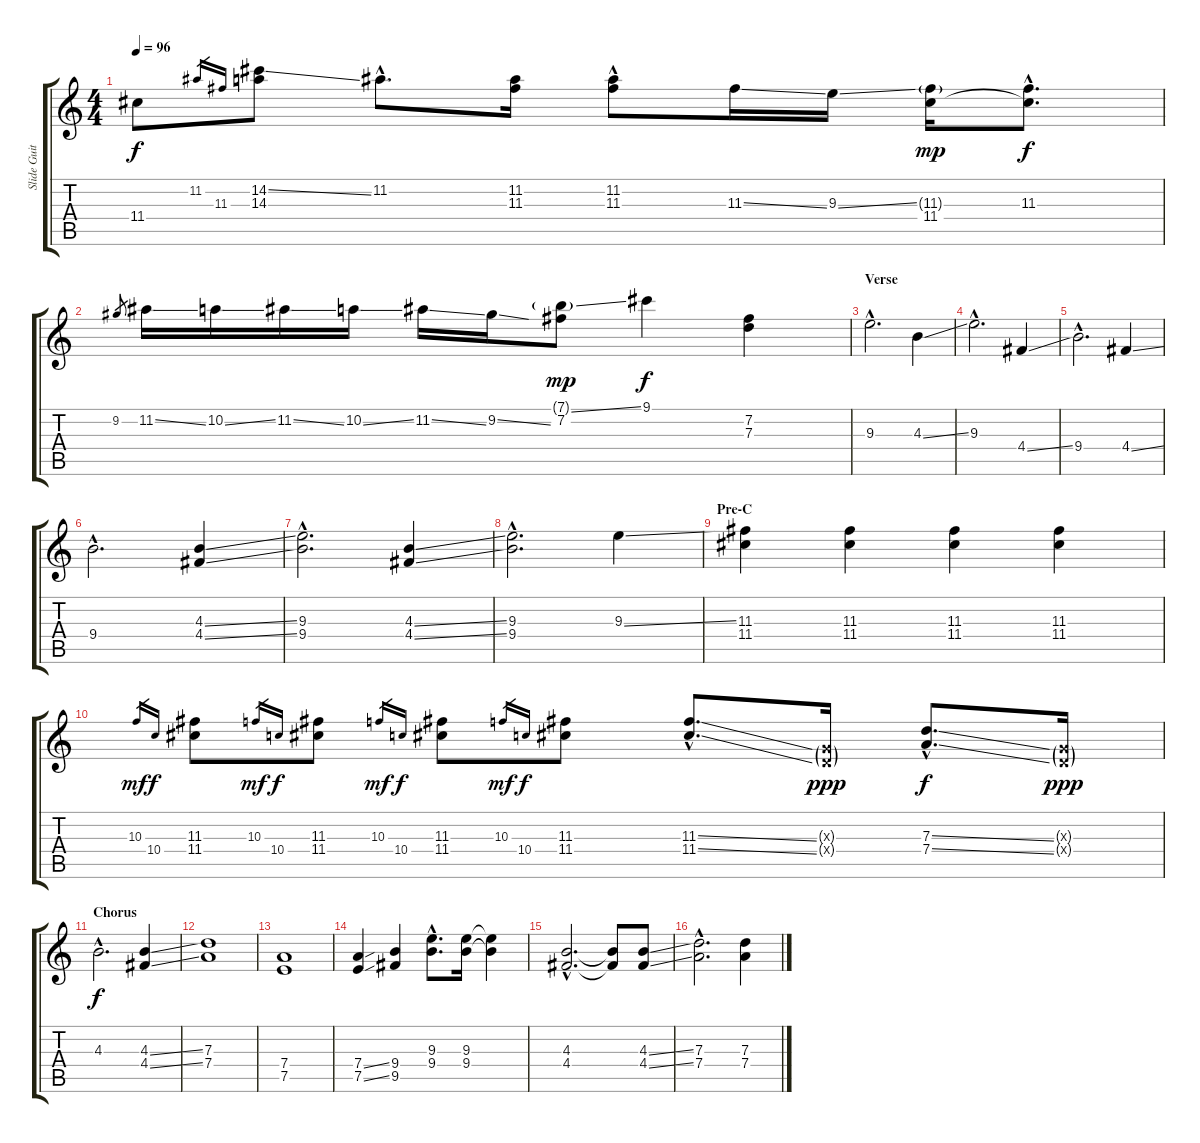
\track ("Slide Guitar" "Slide Guit") {instrument distortionguitar}
\staff {score tabs}
\tuning (E4 B3 G3 D3 A2 E2) {hide}
\ts (4 4)
\tempo 96
\clef g2
\ks c
11.4.8{dy f} 11.2.16{gr} 11.3.16{gr} (14.2{ss} 14.3).8 11.2{hac}.8{d} (11.2 11.3).16 (11.2{hac} 11.3).8 11.3{ss}.16 9.3{ss}.16 (11.3{g} 11.4).16{dy mp} (11.3{hac} 11.4{hac t}).8{d dy f} |
9.2.8{gr} 11.2{ss}.16 10.2{ss}.16 11.2{ss}.16 10.2{ss}.16 11.2{ss}.16 9.2{ss}.16 (7.1{ss g} 7.2).8{dy mp} 9.1.4{dy f} (7.2 7.3).4 |
\section ("" "Verse")
9.3{hac}.2{d} 4.3{ss}.4 |
9.3{hac}.2{d} 4.4{ss}.4 |
9.4{hac}.2{d} 4.4{ss}.4 |
9.4{hac}.2{d} (4.3{ss} 4.4{ss}).4 |
(9.3{hac} 9.4{hac}).2{d} (4.3{ss} 4.4{ss}).4 |
(9.3{hac} 9.4{hac}).2{d} 9.3{ss}.4 |
\section ("" "Pre-C")
(11.3 11.4).4 (11.3 11.4).4 (11.3 11.4).4 (11.3 11.4).4 |
10.3.16{gr dy mf} 10.4.16{gr dy f} (11.3 11.4).8 10.3.16{gr dy mf} 10.4.16{gr dy f} (11.3 11.4).8 10.3.16{gr dy mf} 10.4.16{gr dy f} (11.3 11.4).8 10.3.16{gr dy mf} 10.4.16{gr dy f} (11.3 11.4).8 (11.3{ss hac} 11.4{ss hac}).8{d} (0.3{g x} 0.4{g x}).16{dy ppp} (7.3{ss hac} 7.4{ss hac}).8{d dy f} (0.3{g x} 0.4{g x}).16{dy ppp} |
\section ("" "Chorus")
4.3{hac}.2{d dy f} (4.3{ss} 4.4{ss}).4 |
(7.3 7.4).1 |
(7.4 7.5).1 |
(7.4{ss} 7.5{ss}).4 (9.4 9.5).4 (9.3{hac} 9.4{hac}).8{d} (9.3 9.4).16 (9.3{t} 9.4{t}).4 |
(4.3{hac} 4.4{hac}).2{d} (4.3{t} 4.4{t}).8 (4.3{ss} 4.4{ss}).8 |
(7.3{hac} 7.4{hac}).2{d} (7.3 7.4).4
